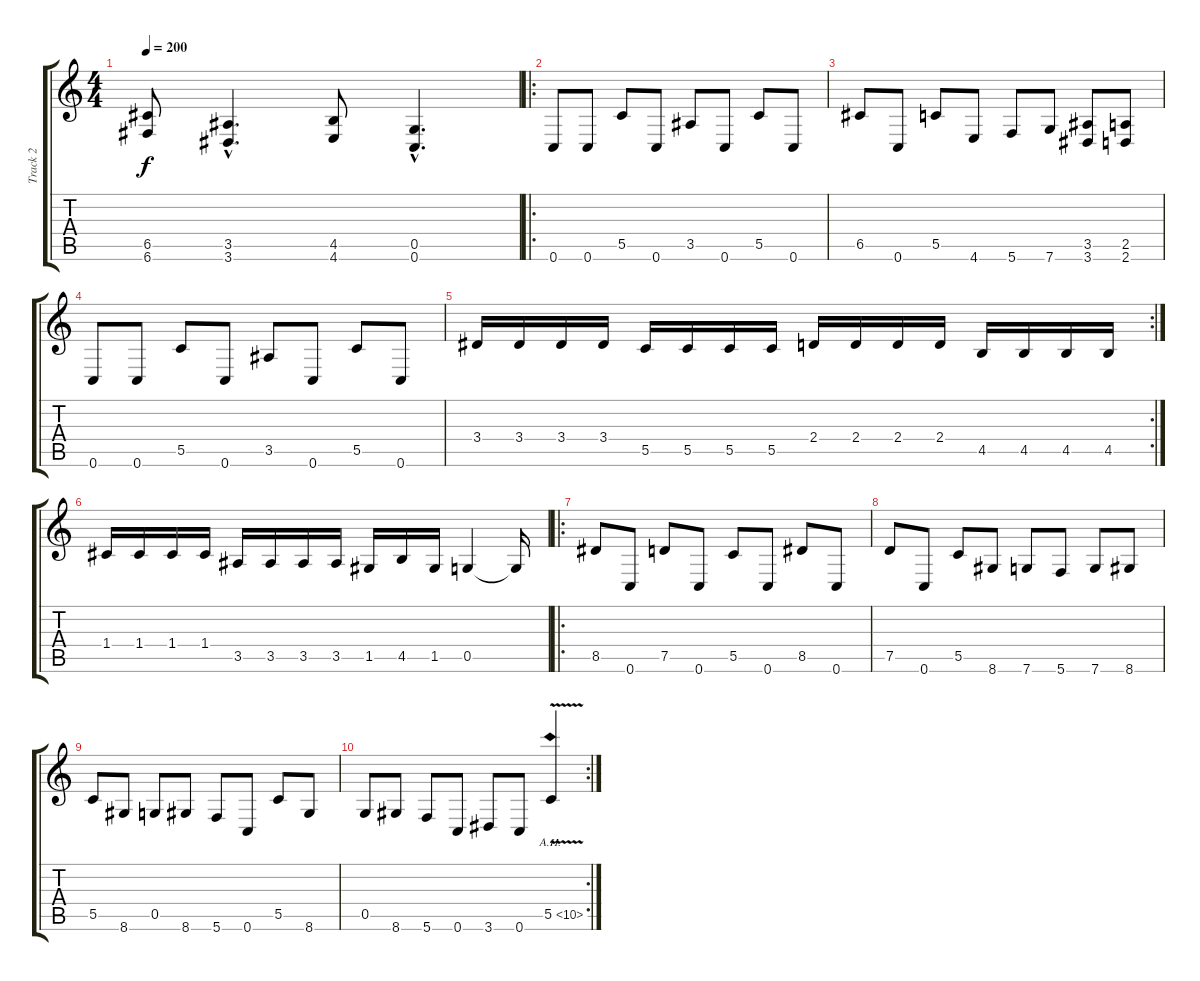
\track ("Track 2" "Track 2") {instrument distortionguitar}
\staff {score tabs}
\tuning (D4 A3 F3 C3 G2 C2) {hide}
\ts (4 4)
\tempo 200
\clef g2
\ks c
(6.5 6.6).8{dy f instrument distortionguitar} (3.5{hac} 3.6{hac}).4{d} (4.5 4.6).8 (0.5{hac} 0.6{hac}).4{d} |
\ro
0.6.8 0.6.8 5.5.8 0.6.8 3.5.8 0.6.8 5.5.8 0.6.8 |
6.5.8 0.6.8 5.5.8 4.6.8 5.6.8 7.6.8 (3.5 3.6).8 (2.5 2.6).8 |
0.6.8 0.6.8 5.5.8 0.6.8 3.5.8 0.6.8 5.5.8 0.6.8 |
\rc 2
3.4.16 3.4.16 3.4.16 3.4.16 5.5.16 5.5.16 5.5.16 5.5.16 2.4.16 2.4.16 2.4.16 2.4.16 4.5.16 4.5.16 4.5.16 4.5.16 |
1.4.16 1.4.16 1.4.16 1.4.16 3.5.16 3.5.16 3.5.16 3.5.16 1.5.16 4.5.16 1.5.16 0.5.4 0.5{t}.16 |
\ro
8.5.8 0.6.8 7.5.8 0.6.8 5.5.8 0.6.8 8.5.8 0.6.8 |
7.5.8 0.6.8 5.5.8 8.6.8 7.6.8 5.6.8 7.6.8 8.6.8 |
5.5.8 8.6.8 0.5.8 8.6.8 5.6.8 0.6.8 5.5.8 8.6.8 |
\rc 2
0.5.8 8.6.8 5.6.8 0.6.8 3.6.8 0.6.8 5.5{ah 5 v}.4
